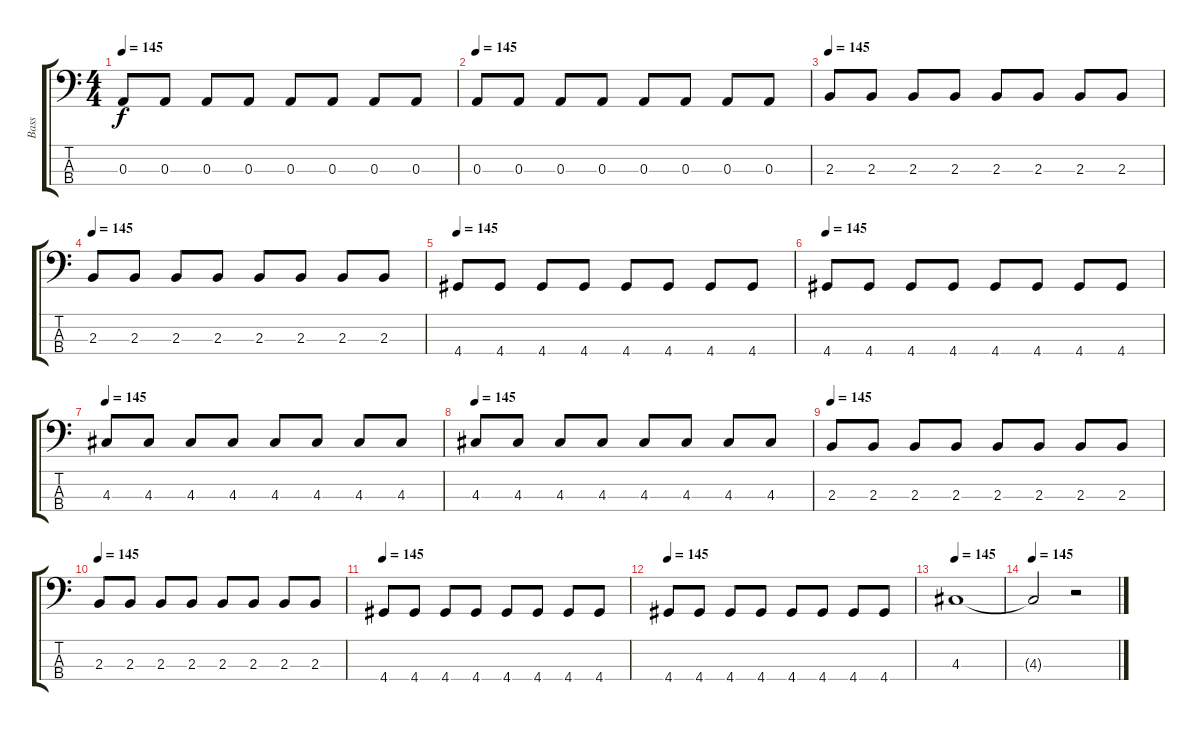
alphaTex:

\track ("Bass" "Bass") {instrument electricbasspick}
\staff {score tabs}
\tuning (G2 D2 A1 E1) {hide}
\ts (4 4)
\tempo 145
\clef f4
\ks c
0.3.8{dy f} 0.3.8 0.3.8 0.3.8 0.3.8 0.3.8 0.3.8 0.3.8 |
\tempo 145
0.3.8 0.3.8 0.3.8 0.3.8 0.3.8 0.3.8 0.3.8 0.3.8 |
\tempo 145
2.3.8 2.3.8 2.3.8 2.3.8 2.3.8 2.3.8 2.3.8 2.3.8 |
\tempo 145
2.3.8 2.3.8 2.3.8 2.3.8 2.3.8 2.3.8 2.3.8 2.3.8 |
\tempo 145
4.4.8 4.4.8 4.4.8 4.4.8 4.4.8 4.4.8 4.4.8 4.4.8 |
\tempo 145
4.4.8 4.4.8 4.4.8 4.4.8 4.4.8 4.4.8 4.4.8 4.4.8 |
\tempo 145
4.3.8 4.3.8 4.3.8 4.3.8 4.3.8 4.3.8 4.3.8 4.3.8 |
\tempo 145
4.3.8 4.3.8 4.3.8 4.3.8 4.3.8 4.3.8 4.3.8 4.3.8 |
\tempo 145
2.3.8 2.3.8 2.3.8 2.3.8 2.3.8 2.3.8 2.3.8 2.3.8 |
\tempo 145
2.3.8 2.3.8 2.3.8 2.3.8 2.3.8 2.3.8 2.3.8 2.3.8 |
\tempo 145
4.4.8 4.4.8 4.4.8 4.4.8 4.4.8 4.4.8 4.4.8 4.4.8 |
\tempo 145
4.4.8 4.4.8 4.4.8 4.4.8 4.4.8 4.4.8 4.4.8 4.4.8 |
\tempo 145
4.3.1 |
\tempo 145
4.3{t}.2 r.2
